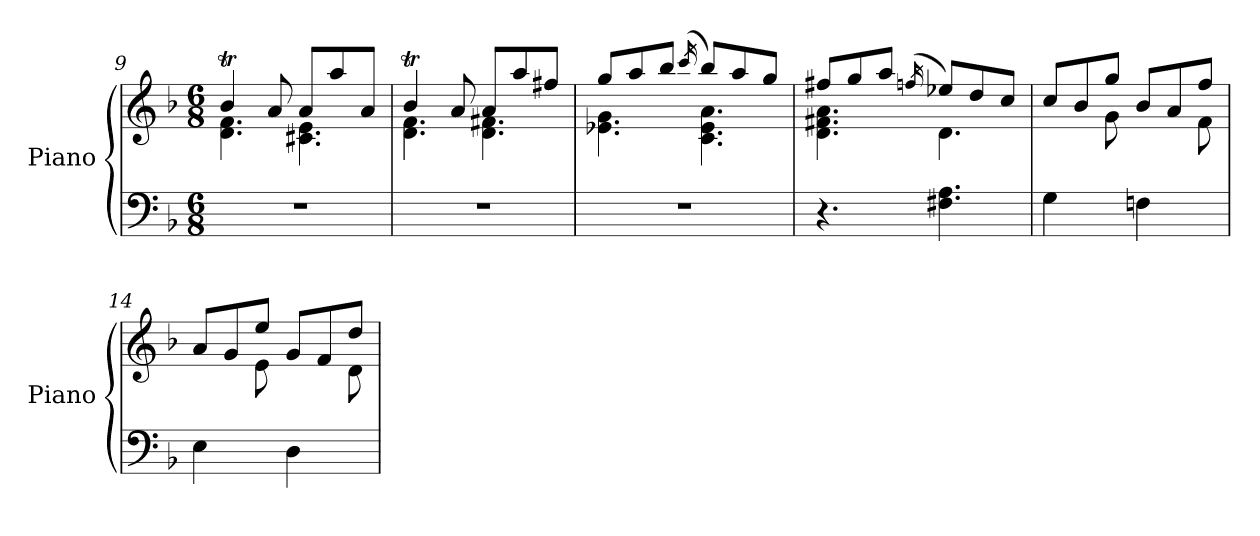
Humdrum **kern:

**kern	**kern
*part1	*part1
*staff2	*staff1
*I"Piano	*
*I'Piano	*
*clefF4	*clefG2
*k[b-]	*k[b-]
*M6/8	*M6/8
=9	=9
*	*^
2.r	4b-T/	4.d\ 4.f\
.	8a/	.
.	8a/L	4.c#X\ 4.e\
.	8aa/	.
.	8a/J	.
=10	=10	=10
2.r	4b-T/	4.d\ 4.f\
.	8a/	.
.	8a/L	4.d\ 4.f#X\
.	8aa/	.
.	8ff#X/J	.
!!LO:LB:g=z	!!
=11	=11	=11
2.r	8gg/L	4.e-X\ 4.g\
.	8aa/	.
.	8bb-/J	.
.	(<16qccc/	.
.	8bb-/L)	4.c\ 4.e-\ 4.a\
.	8aa/	.
.	8gg/J	.
=12	=12	=12
4.r	8ff#X/L	4.d\ 4.f#X\ 4.a\
.	8gg/	.
.	8aa/J	.
.	(<16qffn/	.
4.F#X\ 4.A\	8ee-X/L)	4.d\
.	8dd/	.
.	8cc/J	.
=13	=13	=13
4G\	8cc/L	4ryy
.	8b-/	.
8ryy	8gg/J	8g\
4Fn\	8b-/L	4ryy
.	8a/	.
8ryy	8ff/J	8f\
=14	=14	=14
4E\	8a/L	4ryy
.	8g/	.
8ryy	8ee/J	8e\
4D\	8g/L	4ryy
.	8f/	.
8ryy	8dd/J	8d\
*	*v	*v
=	=
*-	*-
